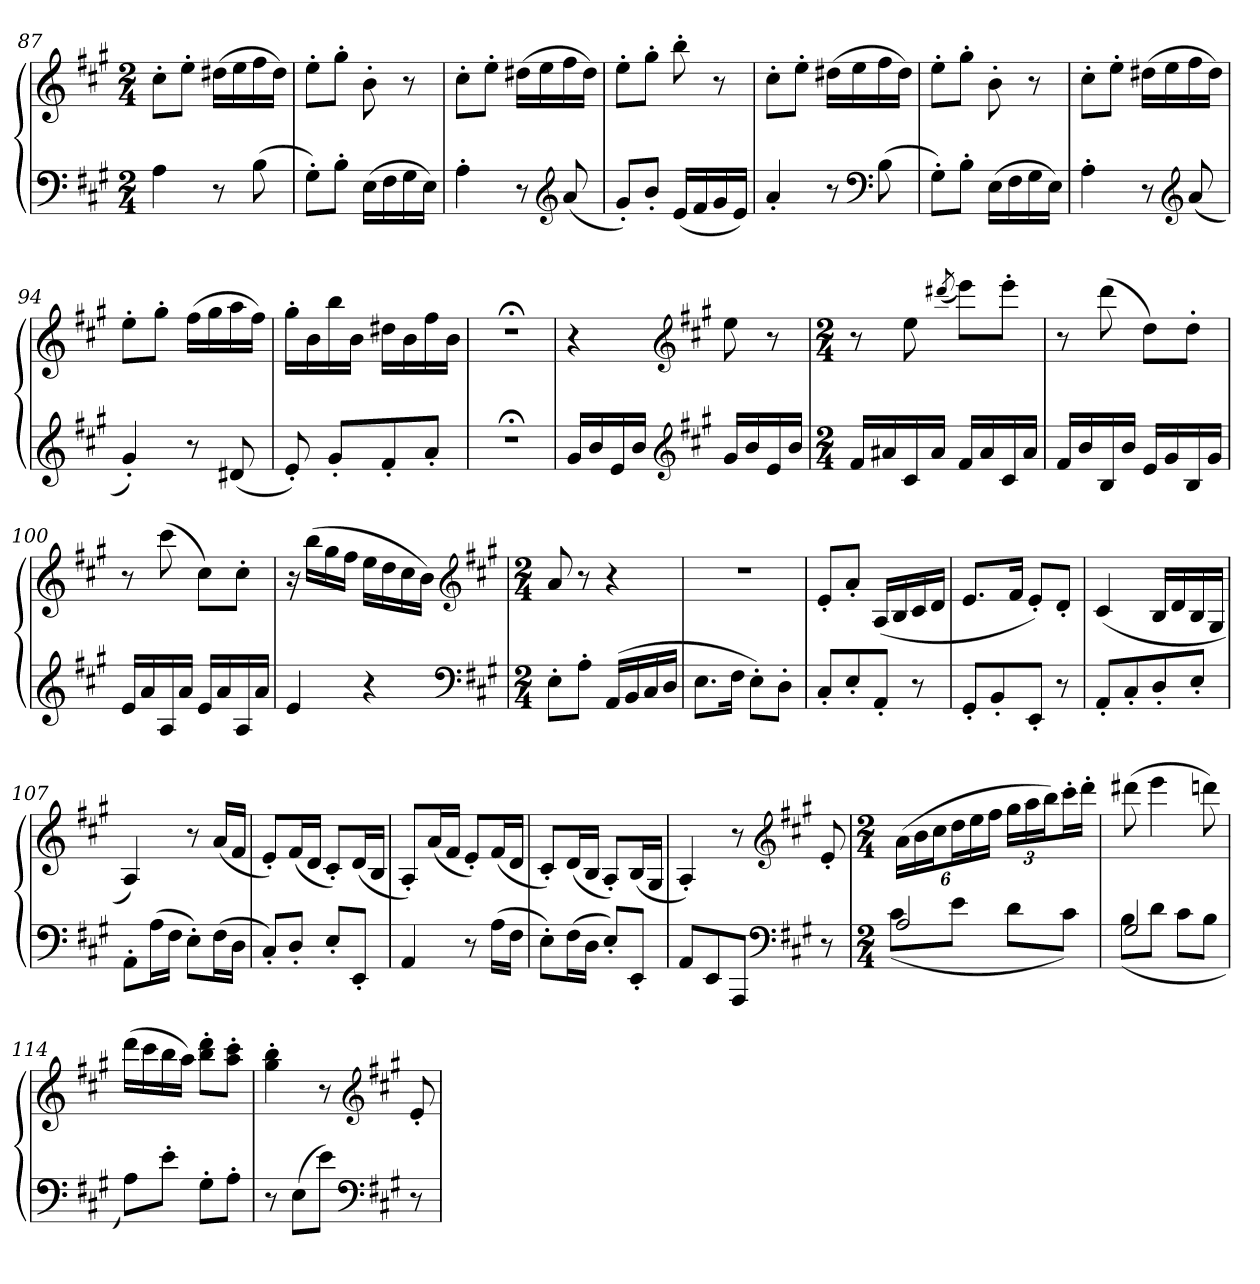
**kern	**kern
*part1	*part1
*staff2	*staff1
*clefF4	*clefG2
*k[f#c#g#]	*k[f#c#g#]
*A:	*A:
*M2/4	*M2/4
=87	=87
4A	8cc#'L
.	8ee'J
8r	(16dd#XLL
.	16ee
(8B	16ff#
.	16dd#JJ)
=88	=88
8G#'L)	8ee'L
8B'J	8gg#'J
(16ELL	8b'
16F#	.
16G#	8r
16EJJ)	.
=89	=89
4A'	8cc#'L
.	8ee'J
8r	(16dd#XLL
.	16ee
*clefG2	*
(8a	16ff#
.	16dd#JJ)
=90	=90
8g#'L)	8ee'L
8b'J	8gg#'J
(16eLL	8bb'
16f#	.
16g#	8r
16eJJ)	.
=91	=91
4a'	8cc#'L
.	8ee'J
8r	(16dd#XLL
.	16ee
*clefF4	*
(8B	16ff#
.	16dd#JJ)
=92	=92
8G#'L)	8ee'L
8B'J	8gg#'J
(16ELL	8b'
16F#	.
16G#	8r
16EJJ)	.
=93	=93
4A'	8cc#'L
.	8ee'J
8r	(16dd#XLL
.	16ee
*clefG2	*
(8a	16ff#
.	16dd#JJ)
=94	=94
4g#')	8ee'L
.	8gg#'J
8r	(16ff#LL
.	16gg#
(8d#X	16aa
.	16ff#JJ)
=95	=95
8e')	16gg#'LL
.	16b
8g#'L	16bb
.	16bJJ
8f#'	16dd#XLL
.	16b
8a'J	16ff#
.	16bJJ
=96	=96
2r;<	2r;<
=97	=97
16g#LL	4r
16b	.
16e	.
16bJJ	.
*clefG2	*clefG2
*k[f#c#g#]	*k[f#c#g#]
*A:	*A:
16g#LL	8ee
16b	.
16e	8r
16bJJ	.
=98	=98
*M2/4	*M2/4
16f#LL	8r
16a#X	.
16c#	8ee
16a#JJ	.
.	(8qddd#X
16f#LL	8eeeL)
16a#	.
16c#	8eee'J
16a#JJ	.
=99	=99
16f#LL	8r
16b	.
16B	(8ddd
16bJJ	.
16eLL	8ddL)
16g#	.
16B	8dd'J
16g#JJ	.
=100	=100
16eLL	8r
16a	.
16A	(8ccc#
16aJJ	.
16eLL	8cc#L)
16a	.
16A	8cc#'J
16aJJ	.
=101	=101
4e	16r
.	(16bbLL
.	16gg#
.	16ff#JJ
4r	16eeLL
.	16dd
.	16cc#
.	16bJJ)
*clefF4	*clefG2
*k[f#c#g#]	*k[f#c#g#]
*A:	*A:
=102	=102
*M2/4	*M2/4
8E'L	8a
8A'J	8r
(16AALL	4r
16BB	.
16C#	.
16DJJ	.
=103	=103
8.EL	2r
16F#Jk	.
8E'L)	.
8D'J	.
=104	=104
8C#'L	8e'L
8E'	8a'J
8AA'J	(16ALL
.	16B
8r	16c#
.	16dJJ
=105	=105
8GG#'L	8.eL
8BB'	.
.	16f#Jk
8EE'J	8e'L)
8r	8d'J
=106	=106
8AA'L	(4c#
8C#'	.
8D'	16BLL
.	16d
8E'J	16B
.	16G#JJ
=107	=107
8AA'L	4A)
(16AL	.
16F#JJ	.
8E'L)	8r
(16F#L	(16aLL
16DJJ	16f#JJ
=108	=108
8C#'L)	8e'L)
8D'J	(16f#L
.	16dJJ
8E'L	8c#'L)
8EE'J	(16dL
.	16BJJ
=109	=109
4AA	8A'L)
.	(16aL
.	16f#JJ
8r	8e'L)
(16ALL	(16f#L
16F#JJ	16dJJ
=110	=110
8E'L)	8c#'L)
(16F#L	(16dL
16DJJ	16BJJ
8E'L)	8A'L)
8EE'J	(16BL
.	16G#JJ
=111	=111
8AAL	4A')
8EE	.
8AAAJ	8r
*clefF4	*clefG2
*k[f#c#g#]	*k[f#c#g#]
*A:	*A:
8r	8e'
=112	=112
*M2/4	*M2/4
*^	*
2A	(8c#L	(24aLL
.	.	24b
.	.	24cc#J
.	8eJ	24ddL
.	.	24ee
.	.	24ff#JJ
.	8dL	24gg#LL
.	.	24aa
.	.	24bbJ)
.	8c#J)	16ccc#'L
.	.	16ddd'JJ
=113	=113	=113
2G#	(8BL	(8ddd#X
.	8dJ	4eee
.	8c#L	.
.	8BJ	8dddn)
*v	*v	*
=114	=114
8AL)	(16dddLL
.	16ccc#
8e'J	16bb
.	16aaJJ)
8G#'L	8bb' 8ddd'L
8A'J	8aa' 8ccc#'J
=115	=115
8r	4gg#' 4bb'
(8EL	.
8eJ)	8r
*clefF4	*clefG2
*k[f#c#g#]	*k[f#c#g#]
*A:	*A:
8r	8e'
=	=
*-	*-
